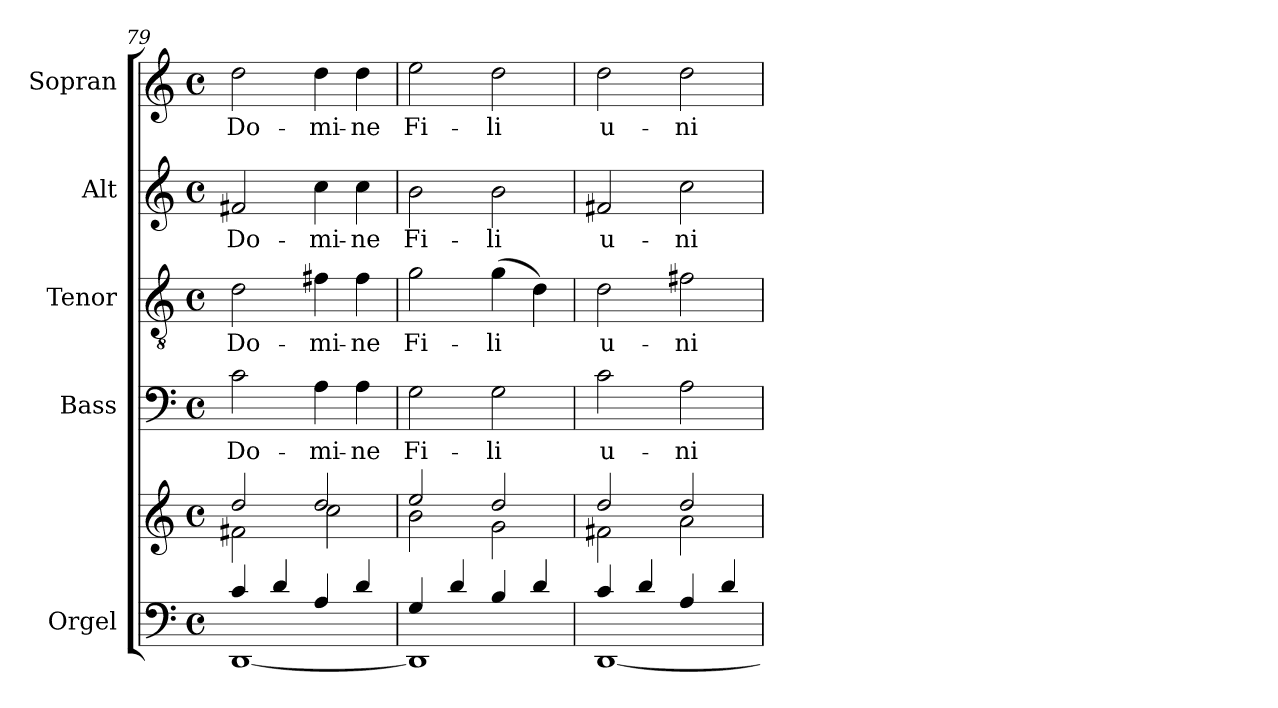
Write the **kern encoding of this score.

**kern	**kern	**kern	**text	**kern	**text	**kern	**text	**kern	**text
*part5	*part5	*part4	*part4	*part3	*part3	*part2	*part2	*part1	*part1
*staff6	*staff5	*staff4	*staff4	*staff3	*staff3	*staff2	*staff2	*staff1	*staff1
*I"Orgel	*	*I"Bass	*	*I"Tenor	*	*I"Alt	*	*I"Sopran	*
*I'Org.	*	*I'B.	*	*I'T.	*	*I'A.	*	*I'S.	*
!!LO:LB:g=z
*clefF4	*clefG2	*clefF4	*	*clefGv2	*	*clefG2	*	*clefG2	*
*k[]	*k[]	*k[]	*	*k[]	*	*k[]	*	*k[]	*
*C:	*C:	*C:	*	*C:	*	*C:	*	*C:	*
*M4/4	*M4/4	*M4/4	*	*M4/4	*	*M4/4	*	*M4/4	*
*met(c)	*met(c)	*met(c)	*	*met(c)	*	*met(c)	*	*met(c)	*
=79	=79	=79	=79	=79	=79	=79	=79	=79	=79
*^	*^	*	*	*	*	*	*	*	*
!	!	!	!	!	!LO:LY:b	!	!LO:LY:b	!	!LO:LY:b	!	!LO:LY:b
4c/	[<1DD	2dd/	2f#X\	2c\	Do-	2d\	Do-	2f#X/	Do-	2dd\	Do-
4d/	.	.	.	.	.	.	.	.	.	.	.
!	!	!	!	!	!LO:LY:b	!	!LO:LY:b	!	!LO:LY:b	!	!LO:LY:b
4A/	.	2dd/	2cc\	4A\	-mi-	4f#X\	-mi-	4cc\	-mi-	4dd\	-mi-
!	!	!	!	!	!LO:LY:b	!	!LO:LY:b	!	!LO:LY:b	!	!LO:LY:b
4d/	.	.	.	4A\	-ne	4f#\	-ne	4cc\	-ne	4dd\	-ne
=80	=80	=80	=80	=80	=80	=80	=80	=80	=80	=80	=80
!	!	!	!	!	!LO:LY:b	!	!LO:LY:b	!	!LO:LY:b	!	!LO:LY:b
4G/	1DD]	2ee/	2b\	2G\	Fi-	2g\	Fi-	2b\	Fi-	2ee\	Fi-
4d/	.	.	.	.	.	.	.	.	.	.	.
!	!	!	!	!	!LO:LY:b	!	!LO:LY:b	!	!LO:LY:b	!	!LO:LY:b
4B/	.	2dd/	2g\	2G\	-li	(>4g\	-li	2b\	-li	2dd\	-li
4d/	.	.	.	.	.	4d\)	.	.	.	.	.
=81	=81	=81	=81	=81	=81	=81	=81	=81	=81	=81	=81
!	!	!	!	!	!LO:LY:b	!	!LO:LY:b	!	!LO:LY:b	!	!LO:LY:b
4c/	[<1DD	2dd/	2f#X\	2c\	u-	2d\	u-	2f#X/	u-	2dd\	u-
4d/	.	.	.	.	.	.	.	.	.	.	.
!	!	!	!	!	!LO:LY:b	!	!LO:LY:b	!	!LO:LY:b	!	!LO:LY:b
4A/	.	2dd/	2a\	2A\	-ni-	2f#X\	-ni-	2cc\	-ni-	2dd\	-ni-
4d/	.	.	.	.	.	.	.	.	.	.	.
*v	*v	*	*	*	*	*	*	*	*	*	*
*	*v	*v	*	*	*	*	*	*	*	*
=	=	=	=	=	=	=	=	=	=
*-	*-	*-	*-	*-	*-	*-	*-	*-	*-
